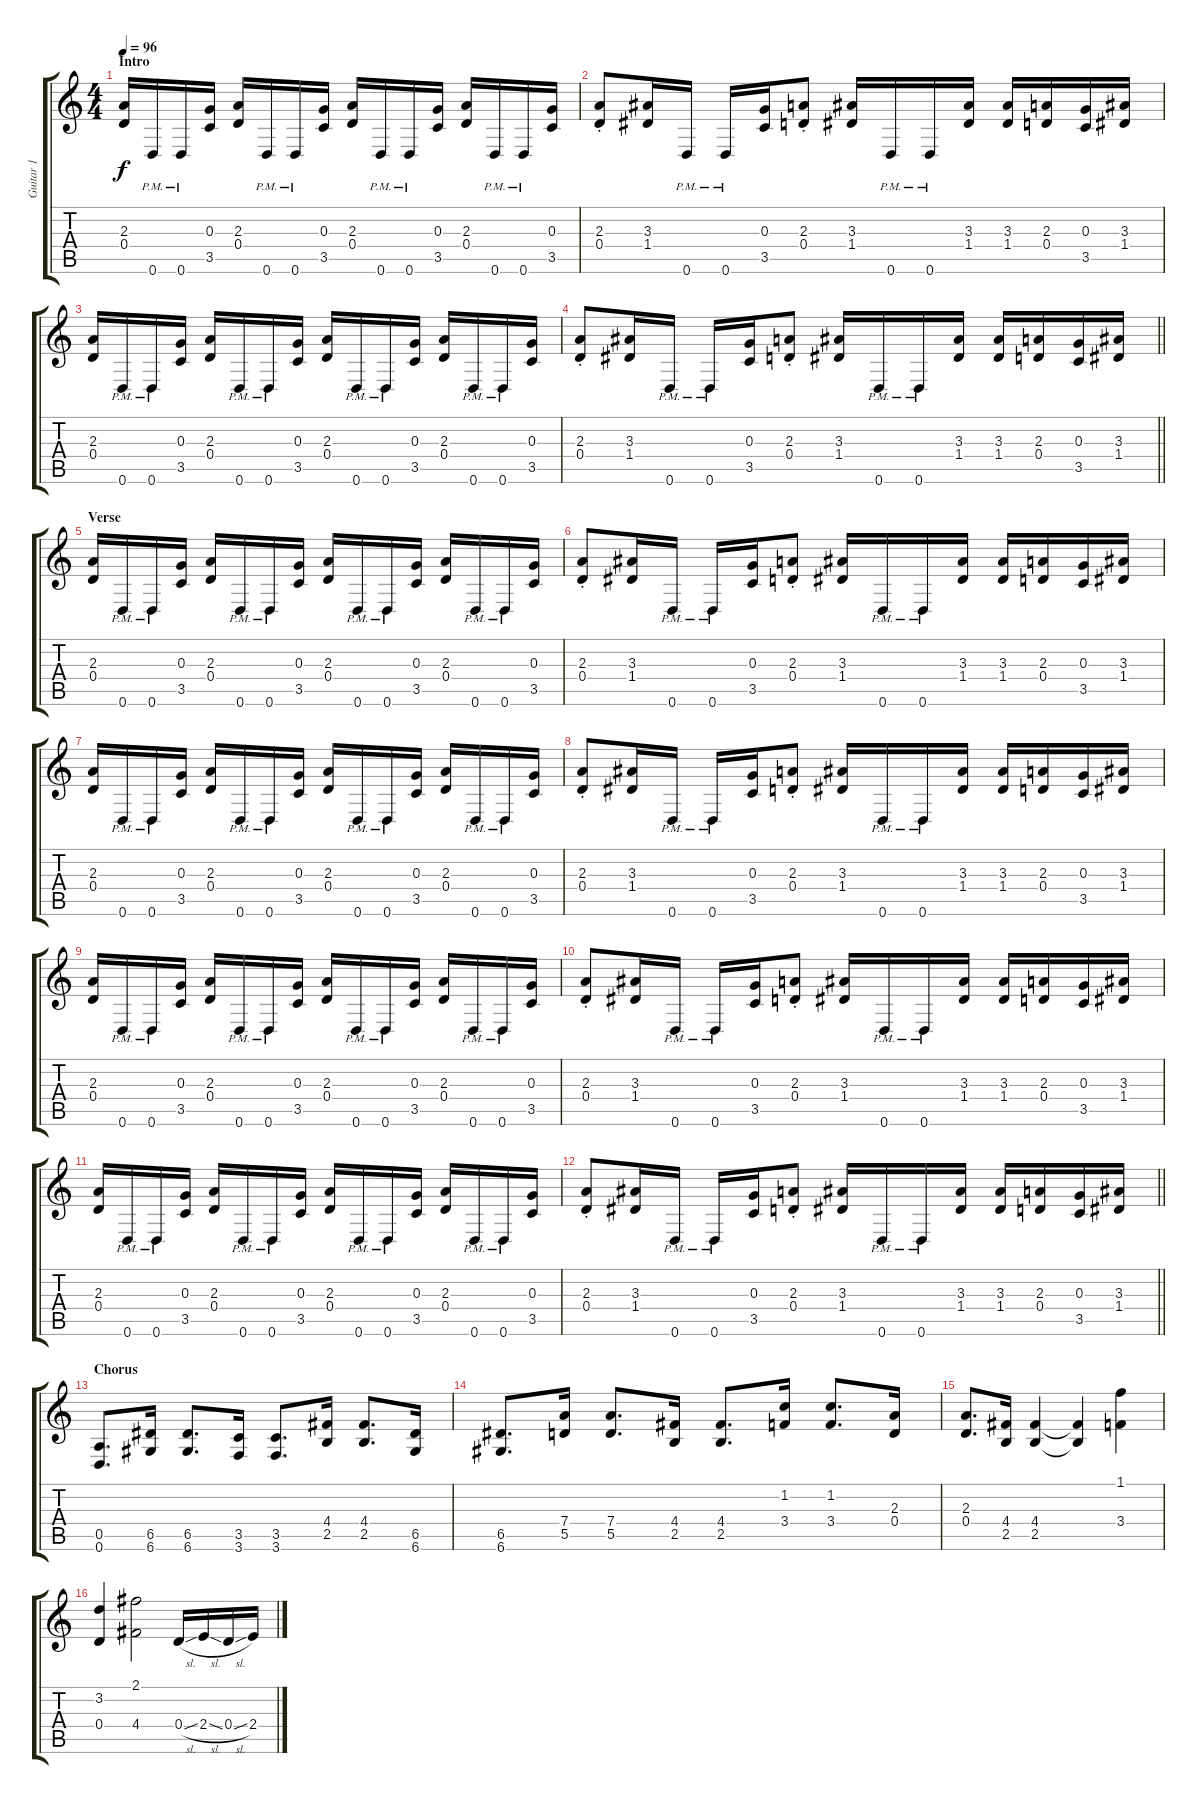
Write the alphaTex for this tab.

\track ("Guitar 1" "Guitar 1") {instrument distortionguitar}
\staff {score tabs}
\tuning (E4 B3 G3 D3 A2 D2) {hide}
\ts (4 4)
\section ("" "Intro")
\tempo 96
\clef g2
\ks c
(2.3 0.4).16{dy f instrument overdrivenguitar} 0.6{pm}.16 0.6{pm}.16 (0.3 3.5).16 (2.3 0.4).16 0.6{pm}.16 0.6{pm}.16 (0.3 3.5).16 (2.3 0.4).16 0.6{pm}.16 0.6{pm}.16 (0.3 3.5).16 (2.3 0.4).16 0.6{pm}.16 0.6{pm}.16 (0.3 3.5).16 |
(2.3{st} 0.4{st}).8 (3.3 1.4).16 0.6{pm}.16 0.6{pm}.16 (0.3 3.5).16 (2.3{st} 0.4{st}).8 (3.3 1.4).16 0.6{pm}.16 0.6{pm}.16 (3.3 1.4).16 (3.3 1.4).16 (2.3 0.4).16 (0.3 3.5).16 (3.3 1.4).16 |
(2.3 0.4).16{instrument overdrivenguitar} 0.6{pm}.16 0.6{pm}.16 (0.3 3.5).16 (2.3 0.4).16 0.6{pm}.16 0.6{pm}.16 (0.3 3.5).16 (2.3 0.4).16 0.6{pm}.16 0.6{pm}.16 (0.3 3.5).16 (2.3 0.4).16 0.6{pm}.16 0.6{pm}.16 (0.3 3.5).16 |
\barLineRight lightlight
(2.3{st} 0.4{st}).8 (3.3 1.4).16 0.6{pm}.16 0.6{pm}.16 (0.3 3.5).16 (2.3{st} 0.4{st}).8 (3.3 1.4).16 0.6{pm}.16 0.6{pm}.16 (3.3 1.4).16 (3.3 1.4).16 (2.3 0.4).16 (0.3 3.5).16 (3.3 1.4).16 |
\section ("" "Verse")
(2.3 0.4).16{instrument distortionguitar} 0.6{pm}.16 0.6{pm}.16 (0.3 3.5).16 (2.3 0.4).16 0.6{pm}.16 0.6{pm}.16 (0.3 3.5).16 (2.3 0.4).16 0.6{pm}.16 0.6{pm}.16 (0.3 3.5).16 (2.3 0.4).16 0.6{pm}.16 0.6{pm}.16 (0.3 3.5).16 |
(2.3{st} 0.4{st}).8 (3.3 1.4).16 0.6{pm}.16 0.6{pm}.16 (0.3 3.5).16 (2.3{st} 0.4{st}).8 (3.3 1.4).16 0.6{pm}.16 0.6{pm}.16 (3.3 1.4).16 (3.3 1.4).16 (2.3 0.4).16 (0.3 3.5).16 (3.3 1.4).16 |
(2.3 0.4).16 0.6{pm}.16 0.6{pm}.16 (0.3 3.5).16 (2.3 0.4).16 0.6{pm}.16 0.6{pm}.16 (0.3 3.5).16 (2.3 0.4).16 0.6{pm}.16 0.6{pm}.16 (0.3 3.5).16 (2.3 0.4).16 0.6{pm}.16 0.6{pm}.16 (0.3 3.5).16 |
(2.3{st} 0.4{st}).8 (3.3 1.4).16 0.6{pm}.16 0.6{pm}.16 (0.3 3.5).16 (2.3{st} 0.4{st}).8 (3.3 1.4).16 0.6{pm}.16 0.6{pm}.16 (3.3 1.4).16 (3.3 1.4).16 (2.3 0.4).16 (0.3 3.5).16 (3.3 1.4).16 |
(2.3 0.4).16 0.6{pm}.16 0.6{pm}.16 (0.3 3.5).16 (2.3 0.4).16 0.6{pm}.16 0.6{pm}.16 (0.3 3.5).16 (2.3 0.4).16 0.6{pm}.16 0.6{pm}.16 (0.3 3.5).16 (2.3 0.4).16 0.6{pm}.16 0.6{pm}.16 (0.3 3.5).16 |
(2.3{st} 0.4{st}).8 (3.3 1.4).16 0.6{pm}.16 0.6{pm}.16 (0.3 3.5).16 (2.3{st} 0.4{st}).8 (3.3 1.4).16 0.6{pm}.16 0.6{pm}.16 (3.3 1.4).16 (3.3 1.4).16 (2.3 0.4).16 (0.3 3.5).16 (3.3 1.4).16 |
(2.3 0.4).16 0.6{pm}.16 0.6{pm}.16 (0.3 3.5).16 (2.3 0.4).16 0.6{pm}.16 0.6{pm}.16 (0.3 3.5).16 (2.3 0.4).16 0.6{pm}.16 0.6{pm}.16 (0.3 3.5).16 (2.3 0.4).16 0.6{pm}.16 0.6{pm}.16 (0.3 3.5).16 |
\barLineRight lightlight
(2.3{st} 0.4{st}).8 (3.3 1.4).16 0.6{pm}.16 0.6{pm}.16 (0.3 3.5).16 (2.3{st} 0.4{st}).8 (3.3 1.4).16 0.6{pm}.16 0.6{pm}.16 (3.3 1.4).16 (3.3 1.4).16 (2.3 0.4).16 (0.3 3.5).16 (3.3 1.4).16 |
\section ("" "Chorus")
(0.5 0.6).8{d} (6.5 6.6).16 (6.5 6.6).8{d} (3.5 3.6).16 (3.5 3.6).8{d} (4.4 2.5).16 (4.4 2.5).8{d} (6.5 6.6).16 |
(6.5 6.6).8{d} (7.4 5.5).16 (7.4 5.5).8{d} (4.4 2.5).16 (4.4 2.5).8{d} (1.2 3.4).16 (1.2 3.4).8{d} (2.3 0.4).16 |
(2.3 0.4).8{d} (4.4 2.5).16 (4.4 2.5).4 (4.4{t} 2.5{t}).4 (1.1 3.4).4 |
(3.2 0.4).4 (2.1 4.4).2 0.4{sl}.16 2.4{sl}.16 0.4{sl}.16 2.4.16
